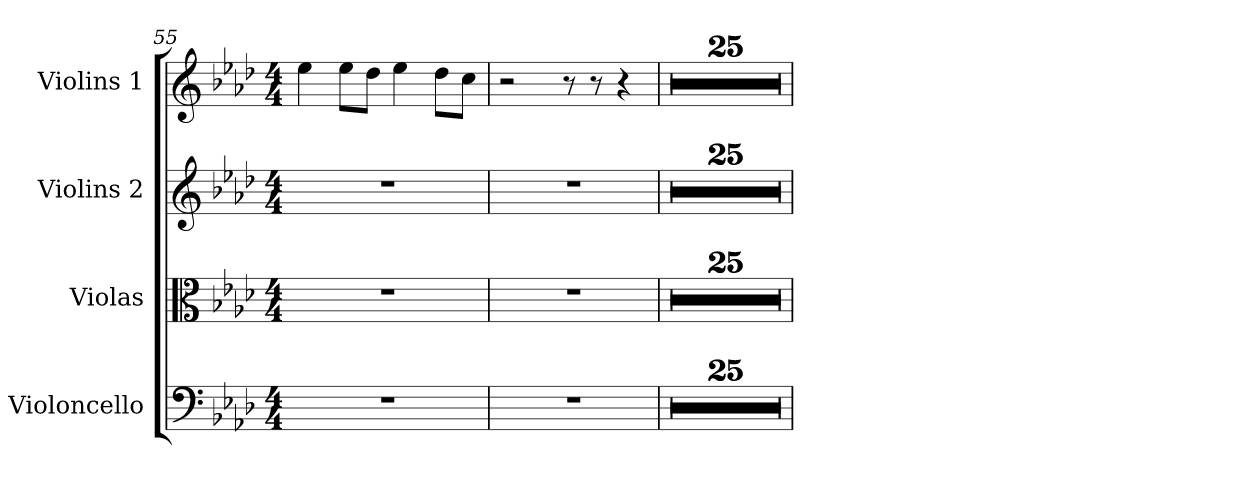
**kern	**kern	**kern	**kern
*part4	*part3	*part2	*part1
*staff4	*staff3	*staff2	*staff1
*I"Violoncello	*I"Violas	*I"Violins 2	*I"Violins 1
*I'Vlc.	*I'Vlas.	*I'Vlns. 2	*I'Vlns. 1
*clefF4	*clefC3	*clefG2	*clefG2
*k[b-e-a-d-]	*k[b-e-a-d-]	*k[b-e-a-d-]	*k[b-e-a-d-]
*A-:	*A-:	*A-:	*A-:
*M4/4	*M4/4	*M4/4	*M4/4
=55	=55	=55	=55
1r	1r	1r	4ee-\
.	.	.	8ee-\L
.	.	.	8dd-\J
.	.	.	4ee-\
.	.	.	8dd-\L
.	.	.	8cc\J
=56	=56	=56	=56
1r	1r	1r	2r
.	.	.	8r
.	.	.	8r
.	.	.	4r
=57	=57	=57	=57
1r	1r	1r	1r
=58	=58	=58	=58
1r	1r	1r	1r
=59	=59	=59	=59
1r	1r	1r	1r
=60	=60	=60	=60
1r	1r	1r	1r
=61	=61	=61	=61
1r	1r	1r	1r
=62	=62	=62	=62
1r	1r	1r	1r
=63	=63	=63	=63
1r	1r	1r	1r
=64	=64	=64	=64
1r	1r	1r	1r
=65	=65	=65	=65
1r	1r	1r	1r
=66	=66	=66	=66
1r	1r	1r	1r
!!LO:PB:g=z
=67	=67	=67	=67
1r	1r	1r	1r
=68	=68	=68	=68
1r	1r	1r	1r
=69	=69	=69	=69
1r	1r	1r	1r
=70	=70	=70	=70
1r	1r	1r	1r
=71	=71	=71	=71
1r	1r	1r	1r
=72	=72	=72	=72
1r	1r	1r	1r
=73	=73	=73	=73
1r	1r	1r	1r
=74	=74	=74	=74
1r	1r	1r	1r
=75	=75	=75	=75
1r	1r	1r	1r
=76	=76	=76	=76
1r	1r	1r	1r
=77	=77	=77	=77
1r	1r	1r	1r
=78	=78	=78	=78
1r	1r	1r	1r
=79	=79	=79	=79
1r	1r	1r	1r
=80	=80	=80	=80
1r	1r	1r	1r
=81	=81	=81	=81
1r	1r	1r	1r
=	=	=	=
*-	*-	*-	*-
